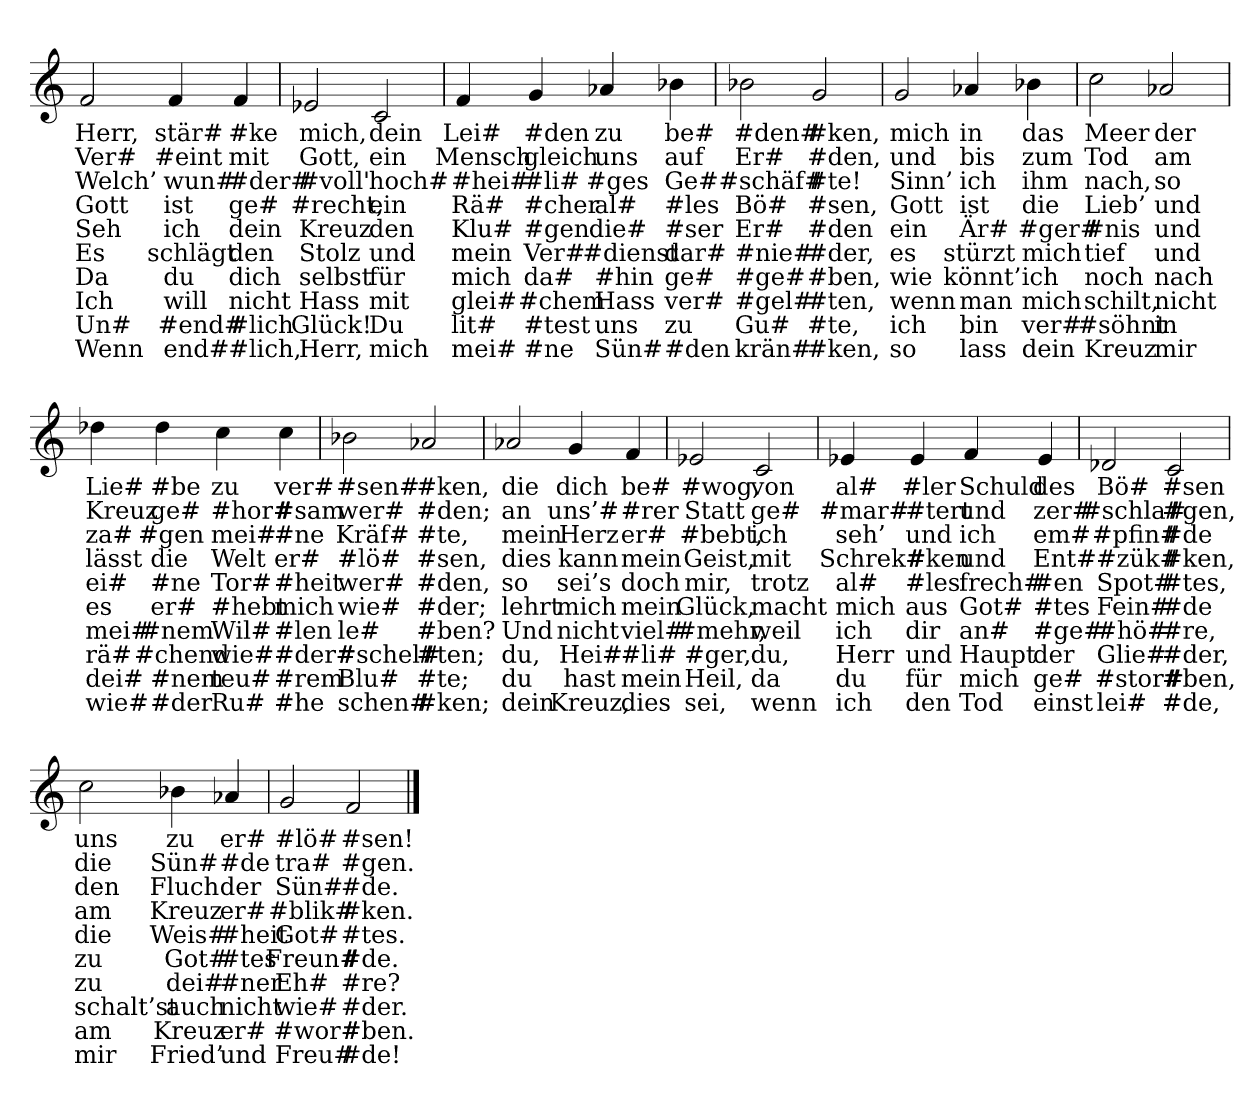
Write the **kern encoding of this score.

**kern	**text	**text	**text	**text	**text	**text	**text	**text	**text	**text
*part1	*part1	*part1	*part1	*part1	*part1	*part1	*part1	*part1	*part1	*part1
*staff1	*staff1	*staff1	*staff1	*staff1	*staff1	*staff1	*staff1	*staff1	*staff1	*staff1
*clefG2	*	*	*	*	*	*	*	*	*	*
=	=	=	=	=	=	=	=	=	=	=
2f	Herr,	Ver#	Welch’	Gott	Seh	Es	Da	Ich	Un#	Wenn
4f	stär#	#eint	wun#	ist	ich	schlägt	du	will	#end#	end#
4f	#ke	mit	#der#	ge#	dein	den	dich	nicht	#lich	#lich,
=	=	=	=	=	=	=	=	=	=	=
2e-	mich,	Gott,	#voll'	#recht,	Kreuz	Stolz	selbst	Hass	Glück!	Herr,
2c	dein	ein	hoch#	ein	den	und	für	mit	Du	mich
=	=	=	=	=	=	=	=	=	=	=
4f	Lei#	Mensch	#hei#	Rä#	Klu#	mein	mich	glei#	lit#	mei#
4g	#den	gleich	#li#	#cher	#gen	Ver#	da#	#chem	#test	#ne
4a-	zu	uns	#ges	al#	die#	#dienst	#hin	Hass	uns	Sün#
4b-	be#	auf	Ge#	#les	#ser	dar#	ge#	ver#	zu	#den
=	=	=	=	=	=	=	=	=	=	=
2b-	#den#	Er#	#schäf#	Bö#	Er#	#nie#	#ge#	#gel#	Gu#	krän#
2g	#ken,	#den,	#te!	#sen,	#den	#der,	#ben,	#ten,	#te,	#ken,
=	=	=	=	=	=	=	=	=	=	=
2g	mich	und	Sinn’	Gott	ein	es	wie	wenn	ich	so
4a-	in	bis	ich	ist	Är#	stürzt	könnt’	man	bin	lass
4b-	das	zum	ihm	die	#ger#	mich	ich	mich	ver#	dein
=	=	=	=	=	=	=	=	=	=	=
2cc	Meer	Tod	nach,	Lieb’	#nis	tief	noch	schilt,	#söhnt	Kreuz
2a-	der	am	so	und	und	und	nach	nicht	in	mir
=	=	=	=	=	=	=	=	=	=	=
4dd-	Lie#	Kreuz	za#	lässt	ei#	es	mei#	rä#	dei#	wie#
4dd-	#be	ge#	#gen	die	#ne	er#	#nem	#chend	#nem	#der
4cc	zu	#hor#	mei#	Welt	Tor#	#hebt	Wil#	wie#	teu#	Ru#
4cc	ver#	#sam	#ne	er#	#heit	mich	#len	#der#	#rem	#he
=	=	=	=	=	=	=	=	=	=	=
2b-	#sen#	wer#	Kräf#	#lö#	wer#	wie#	le#	#schel#	Blu#	schen#
2a-	#ken,	#den;	#te,	#sen,	#den,	#der;	#ben?	#ten;	#te;	#ken;
=	=	=	=	=	=	=	=	=	=	=
2a-	die	an	mein	dies	so	lehrt	Und	du,	du	dein
4g	dich	uns’#	Herz	kann	sei’s	mich	nicht	Hei#	hast	Kreuz,
4f	be#	#rer	er#	mein	doch	mein	viel#	#li#	mein	dies
=	=	=	=	=	=	=	=	=	=	=
2e-	#wog,	Statt	#bebt,	Geist,	mir,	Glück,	#mehr,	#ger,	Heil,	sei,
2c	von	ge#	ich	mit	trotz	macht	weil	du,	da	wenn
=	=	=	=	=	=	=	=	=	=	=
4e-	al#	#mar#	seh’	Schrek#	al#	mich	ich	Herr	du	ich
4e-	#ler	#tert	und	#ken	#les	aus	dir	und	für	den
4f	Schuld	und	ich	und	frech#	Got#	an#	Haupt	mich	Tod
4e-	des	zer#	em#	Ent#	#en	#tes	#ge#	der	ge#	einst
=	=	=	=	=	=	=	=	=	=	=
2d-	Bö#	#schla#	#pfin#	#zük#	Spot#	Fein#	#hö#	Glie#	#stor#	lei#
2c	#sen	#gen,	#de	#ken,	#tes,	#de	#re,	#der,	#ben,	#de,
=	=	=	=	=	=	=	=	=	=	=
2cc	uns	die	den	am	die	zu	zu	schalt’st	am	mir
4b-	zu	Sün#	Fluch	Kreuz	Weis#	Got#	dei#	auch	Kreuz	Fried’
4a-	er#	#de	der	er#	#heit	#tes	#ner	nicht	er#	und
=	=	=	=	=	=	=	=	=	=	=
2g	#lö#	tra#	Sün#	#blik#	Got#	Freun#	Eh#	wie#	#wor#	Freu#
2f	#sen!	#gen.	#de.	#ken.	#tes.	#de.	#re?	#der.	#ben.	#de!
==	==	==	==	==	==	==	==	==	==	==
*-	*-	*-	*-	*-	*-	*-	*-	*-	*-	*-
